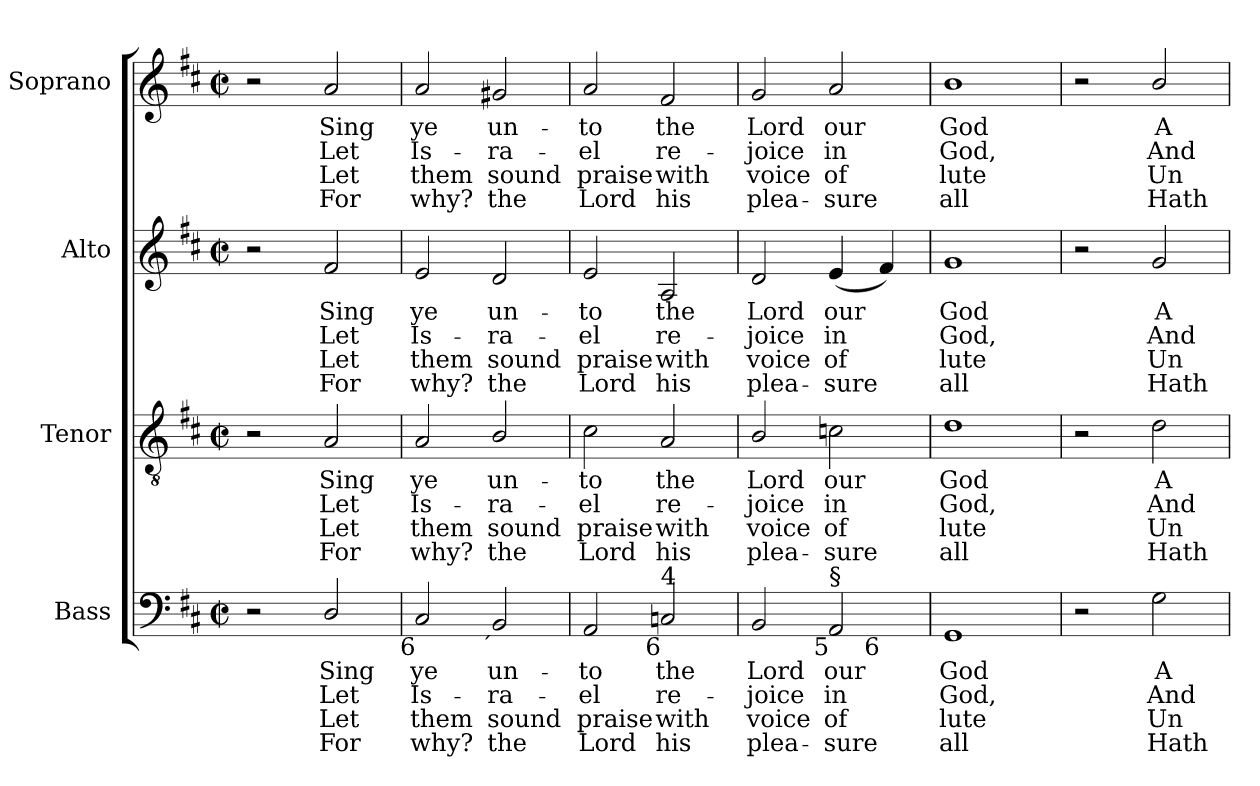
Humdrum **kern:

**kern	**text	**text	**text	**text	**kern	**text	**text	**text	**text	**kern	**text	**text	**text	**text	**kern	**text	**text	**text	**text
*part4	*part4	*part4	*part4	*part4	*part3	*part3	*part3	*part3	*part3	*part2	*part2	*part2	*part2	*part2	*part1	*part1	*part1	*part1	*part1
*staff4	*staff4	*staff4	*staff4	*staff4	*staff3	*staff3	*staff3	*staff3	*staff3	*staff2	*staff2	*staff2	*staff2	*staff2	*staff1	*staff1	*staff1	*staff1	*staff1
*I"Bass	*	*	*	*	*I"Tenor	*	*	*	*	*I"Alto	*	*	*	*	*I"Soprano	*	*	*	*
*I'B.	*	*	*	*	*I'T.	*	*	*	*	*I'A.	*	*	*	*	*I'S.	*	*	*	*
!!LO:PB:g=z
*clefF4	*	*	*	*	*clefGv2	*	*	*	*	*clefG2	*	*	*	*	*clefG2	*	*	*	*
*	*	*	*	*	*ITrd7c12	*	*	*	*	*	*	*	*	*	*	*	*	*	*
*k[f#c#]	*	*	*	*	*k[f#c#]	*	*	*	*	*k[f#c#]	*	*	*	*	*k[f#c#]	*	*	*	*
*D:	*	*	*	*	*D:	*	*	*	*	*D:	*	*	*	*	*D:	*	*	*	*
*M2/2	*	*	*	*	*M2/2	*	*	*	*	*M2/2	*	*	*	*	*M2/2	*	*	*	*
*met(c|)	*	*	*	*	*met(c|)	*	*	*	*	*met(c|)	*	*	*	*	*met(c|)	*	*	*	*
=1	=1	=1	=1	=1	=1	=1	=1	=1	=1	=1	=1	=1	=1	=1	=1	=1	=1	=1	=1
2r	.	.	.	.	2r	.	.	.	.	2r	.	.	.	.	2r	.	.	.	.
!	!LO:LY:b:color=#000000	!LO:LY:b:color=#000000	!LO:LY:b:color=#000000	!LO:LY:b:color=#000000	!	!	!	!	!	!	!	!	!	!	!	!	!	!	!
!	!	!	!	!	!	!LO:LY:b:color=#000000	!LO:LY:b:color=#000000	!LO:LY:b:color=#000000	!LO:LY:b:color=#000000	!	!	!	!	!	!	!	!	!	!
!	!	!	!	!	!	!	!	!	!	!	!LO:LY:b:color=#000000	!LO:LY:b:color=#000000	!LO:LY:b:color=#000000	!LO:LY:b:color=#000000	!	!	!	!	!
!	!	!	!	!	!	!	!	!	!	!	!	!	!	!	!	!LO:LY:b:color=#000000	!LO:LY:b:color=#000000	!LO:LY:b:color=#000000	!LO:LY:b:color=#000000
2Di/	Sing	Let	Let	For	2AAi/	Sing	Let	Let	For	2f#i/	Sing	Let	Let	For	2ai/	Sing	Let	Let	For
=2	=2	=2	=2	=2	=2	=2	=2	=2	=2	=2	=2	=2	=2	=2	=2	=2	=2	=2	=2
!	!LO:LY:b:color=#000000	!LO:LY:b:color=#000000	!LO:LY:b:color=#000000	!LO:LY:b:color=#000000	!	!	!	!	!	!	!	!	!	!	!	!	!	!	!
!	!	!	!	!	!	!LO:LY:b:color=#000000	!LO:LY:b:color=#000000	!LO:LY:b:color=#000000	!LO:LY:b:color=#000000	!	!	!	!	!	!	!	!	!	!
!	!	!	!	!	!	!	!	!	!	!	!LO:LY:b:color=#000000	!LO:LY:b:color=#000000	!LO:LY:b:color=#000000	!LO:LY:b:color=#000000	!	!	!	!	!
!LO:TX:b:rj:t=6	!	!	!	!	!	!	!	!	!	!	!	!	!	!	!	!	!	!	!
!	!	!	!	!	!	!	!	!	!	!	!	!	!	!	!	!LO:LY:b:color=#000000	!LO:LY:b:color=#000000	!LO:LY:b:color=#000000	!LO:LY:b:color=#000000
2C#i/	ye	Is-	them	why?	2AAi/	ye	Is-	them	why?	2ei/	ye	Is-	them	why?	2ai/	ye	Is-	them	why?
!	!LO:LY:b:color=#000000	!LO:LY:b:color=#000000	!LO:LY:b:color=#000000	!LO:LY:b:color=#000000	!	!	!	!	!	!	!	!	!	!	!	!	!	!	!
!	!	!	!	!	!	!LO:LY:b:color=#000000	!LO:LY:b:color=#000000	!LO:LY:b:color=#000000	!LO:LY:b:color=#000000	!	!	!	!	!	!	!	!	!	!
!	!	!	!	!	!	!	!	!	!	!	!LO:LY:b:color=#000000	!LO:LY:b:color=#000000	!LO:LY:b:color=#000000	!LO:LY:b:color=#000000	!	!	!	!	!
!LO:TX:b:rj:t=´	!	!	!	!	!	!	!	!	!	!	!	!	!	!	!	!	!	!	!
!	!	!	!	!	!	!	!	!	!	!	!	!	!	!	!	!LO:LY:b:color=#000000	!LO:LY:b:color=#000000	!LO:LY:b:color=#000000	!LO:LY:b:color=#000000
2BBi/	un-	-ra-	sound	the	2BBi/	un-	-ra-	sound	the	2di/	un-	-ra-	sound	the	2g#Xi/	un-	-ra-	sound	the
=3	=3	=3	=3	=3	=3	=3	=3	=3	=3	=3	=3	=3	=3	=3	=3	=3	=3	=3	=3
!	!LO:LY:b:color=#000000	!LO:LY:b:color=#000000	!LO:LY:b:color=#000000	!LO:LY:b:color=#000000	!	!	!	!	!	!	!	!	!	!	!	!	!	!	!
!	!	!	!	!	!	!LO:LY:b:color=#000000	!LO:LY:b:color=#000000	!LO:LY:b:color=#000000	!LO:LY:b:color=#000000	!	!	!	!	!	!	!	!	!	!
!	!	!	!	!	!	!	!	!	!	!	!LO:LY:b:color=#000000	!LO:LY:b:color=#000000	!LO:LY:b:color=#000000	!LO:LY:b:color=#000000	!	!	!	!	!
!	!	!	!	!	!	!	!	!	!	!	!	!	!	!	!	!LO:LY:b:color=#000000	!LO:LY:b:color=#000000	!LO:LY:b:color=#000000	!LO:LY:b:color=#000000
2AAi/	-to	-el	praise	Lord	2C#i\	-to	-el	praise	Lord	2ei/	-to	-el	praise	Lord	2ai/	-to	-el	praise	Lord
!	!LO:LY:b:color=#000000	!LO:LY:b:color=#000000	!LO:LY:b:color=#000000	!LO:LY:b:color=#000000	!	!	!	!	!	!	!	!	!	!	!	!	!	!	!
!	!	!	!	!	!	!LO:LY:b:color=#000000	!LO:LY:b:color=#000000	!LO:LY:b:color=#000000	!LO:LY:b:color=#000000	!	!	!	!	!	!	!	!	!	!
!	!	!	!	!	!	!	!	!	!	!	!LO:LY:b:color=#000000	!LO:LY:b:color=#000000	!LO:LY:b:color=#000000	!LO:LY:b:color=#000000	!	!	!	!	!
!LO:TX:b:rj:t=6	!	!	!	!	!	!	!	!	!	!	!	!	!	!	!	!	!	!	!
!LO:TX:t=4	!	!	!	!	!	!	!	!	!	!	!	!	!	!	!	!	!	!	!
!	!	!	!	!	!	!	!	!	!	!	!	!	!	!	!	!LO:LY:b:color=#000000	!LO:LY:b:color=#000000	!LO:LY:b:color=#000000	!LO:LY:b:color=#000000
2Cni/	the	re-	with	his	2AAi/	the	re-	with	his	2Ai/	the	re-	with	his	2f#i/	the	re-	with	his
=4	=4	=4	=4	=4	=4	=4	=4	=4	=4	=4	=4	=4	=4	=4	=4	=4	=4	=4	=4
!	!LO:LY:b:color=#000000	!LO:LY:b:color=#000000	!LO:LY:b:color=#000000	!LO:LY:b:color=#000000	!	!	!	!	!	!	!	!	!	!	!	!	!	!	!
!	!	!	!	!	!	!LO:LY:b:color=#000000	!LO:LY:b:color=#000000	!LO:LY:b:color=#000000	!LO:LY:b:color=#000000	!	!	!	!	!	!	!	!	!	!
!	!	!	!	!	!	!	!	!	!	!	!LO:LY:b:color=#000000	!LO:LY:b:color=#000000	!LO:LY:b:color=#000000	!LO:LY:b:color=#000000	!	!	!	!	!
!LO:TX:b:rj:t=6	!	!	!	!	!	!	!	!	!	!	!	!	!	!	!	!	!	!	!
!	!	!	!	!	!	!	!	!	!	!	!	!	!	!	!	!LO:LY:b:color=#000000	!LO:LY:b:color=#000000	!LO:LY:b:color=#000000	!LO:LY:b:color=#000000
*^	*	*	*	*	*	*	*	*	*	*	*	*	*	*	*	*	*	*	*
2BBi/	2.ryy	Lord	-joice	voice	plea-	2BBi/	Lord	-joice	voice	plea-	2di/	Lord	-joice	voice	plea-	2gi/	Lord	-joice	voice	plea-
!	!	!LO:LY:b:color=#000000	!LO:LY:b:color=#000000	!LO:LY:b:color=#000000	!LO:LY:b:color=#000000	!	!	!	!	!	!	!	!	!	!	!	!	!	!	!
!	!	!	!	!	!	!	!LO:LY:b:color=#000000	!LO:LY:b:color=#000000	!LO:LY:b:color=#000000	!LO:LY:b:color=#000000	!	!	!	!	!	!	!	!	!	!
!	!	!	!	!	!	!	!	!	!	!	!	!LO:LY:b:color=#000000	!LO:LY:b:color=#000000	!LO:LY:b:color=#000000	!LO:LY:b:color=#000000	!	!	!	!	!
!LO:TX:b:rj:t=5	!	!	!	!	!	!	!	!	!	!	!	!	!	!	!	!	!	!	!	!
!LO:TX:t=§	!	!	!	!	!	!	!	!	!	!	!	!	!	!	!	!	!	!	!	!
!	!	!	!	!	!	!	!	!	!	!	!	!	!	!	!	!	!LO:LY:b:color=#000000	!LO:LY:b:color=#000000	!LO:LY:b:color=#000000	!LO:LY:b:color=#000000
2AAi/	.	our	in	-of	sure	2Cni\	our	in	-of	sure	(4ei/	our	in	-of	sure	2ai/	our	in	-of	sure
!	!LO:TX:b:rj:t=6	!	!	!	!	!	!	!	!	!	!	!	!	!	!	!	!	!	!	!
.	4ryy	.	.	.	.	.	.	.	.	.	4f#i/)	.	.	.	.	.	.	.	.	.
*v	*v	*	*	*	*	*	*	*	*	*	*	*	*	*	*	*	*	*	*	*
=5	=5	=5	=5	=5	=5	=5	=5	=5	=5	=5	=5	=5	=5	=5	=5	=5	=5	=5	=5
*^	*	*	*	*	*	*	*	*	*	*	*	*	*	*	*	*	*	*	*
!	!	!LO:LY:b:color=#000000	!LO:LY:b:color=#000000	!LO:LY:b:color=#000000	!LO:LY:b:color=#000000	!	!	!	!	!	!	!	!	!	!	!	!	!	!	!
*v	*v	*	*	*	*	*	*	*	*	*	*	*	*	*	*	*	*	*	*	*
*^	*	*	*	*	*	*	*	*	*	*	*	*	*	*	*	*	*	*	*
!	!	!	!	!	!	!	!LO:LY:b:color=#000000	!LO:LY:b:color=#000000	!LO:LY:b:color=#000000	!LO:LY:b:color=#000000	!	!	!	!	!	!	!	!	!	!
*v	*v	*	*	*	*	*	*	*	*	*	*	*	*	*	*	*	*	*	*	*
*^	*	*	*	*	*	*	*	*	*	*	*	*	*	*	*	*	*	*	*
!	!	!	!	!	!	!	!	!	!	!	!	!LO:LY:b:color=#000000	!LO:LY:b:color=#000000	!LO:LY:b:color=#000000	!LO:LY:b:color=#000000	!	!	!	!	!
*v	*v	*	*	*	*	*	*	*	*	*	*	*	*	*	*	*	*	*	*	*
*^	*	*	*	*	*	*	*	*	*	*	*	*	*	*	*	*	*	*	*
!	!	!	!	!	!	!	!	!	!	!	!	!	!	!	!	!	!LO:LY:b:color=#000000	!LO:LY:b:color=#000000	!LO:LY:b:color=#000000	!LO:LY:b:color=#000000
*v	*v	*	*	*	*	*	*	*	*	*	*	*	*	*	*	*	*	*	*	*
1GGi	God	God,	lute	all	1Di	God	God,	lute	all	1gi	God	God,	lute	all	1bi	God	God,	lute	all
=6	=6	=6	=6	=6	=6	=6	=6	=6	=6	=6	=6	=6	=6	=6	=6	=6	=6	=6	=6
2r	.	.	.	.	2r	.	.	.	.	2r	.	.	.	.	2r	.	.	.	.
!	!LO:LY:b:color=#000000	!LO:LY:b:color=#000000	!LO:LY:b:color=#000000	!LO:LY:b:color=#000000	!	!	!	!	!	!	!	!	!	!	!	!	!	!	!
!	!	!	!	!	!	!LO:LY:b:color=#000000	!LO:LY:b:color=#000000	!LO:LY:b:color=#000000	!LO:LY:b:color=#000000	!	!	!	!	!	!	!	!	!	!
!	!	!	!	!	!	!	!	!	!	!	!LO:LY:b:color=#000000	!LO:LY:b:color=#000000	!LO:LY:b:color=#000000	!LO:LY:b:color=#000000	!	!	!	!	!
!	!	!	!	!	!	!	!	!	!	!	!	!	!	!	!	!LO:LY:b:color=#000000	!LO:LY:b:color=#000000	!LO:LY:b:color=#000000	!LO:LY:b:color=#000000
2Gi\	A	And	Un-	-Hath	2Di\	A	And	Un-	-Hath	2gi/	A	And	Un-	-Hath	2bi/	A	And	Un-	-Hath
=	=	=	=	=	=	=	=	=	=	=	=	=	=	=	=	=	=	=	=
*-	*-	*-	*-	*-	*-	*-	*-	*-	*-	*-	*-	*-	*-	*-	*-	*-	*-	*-	*-
